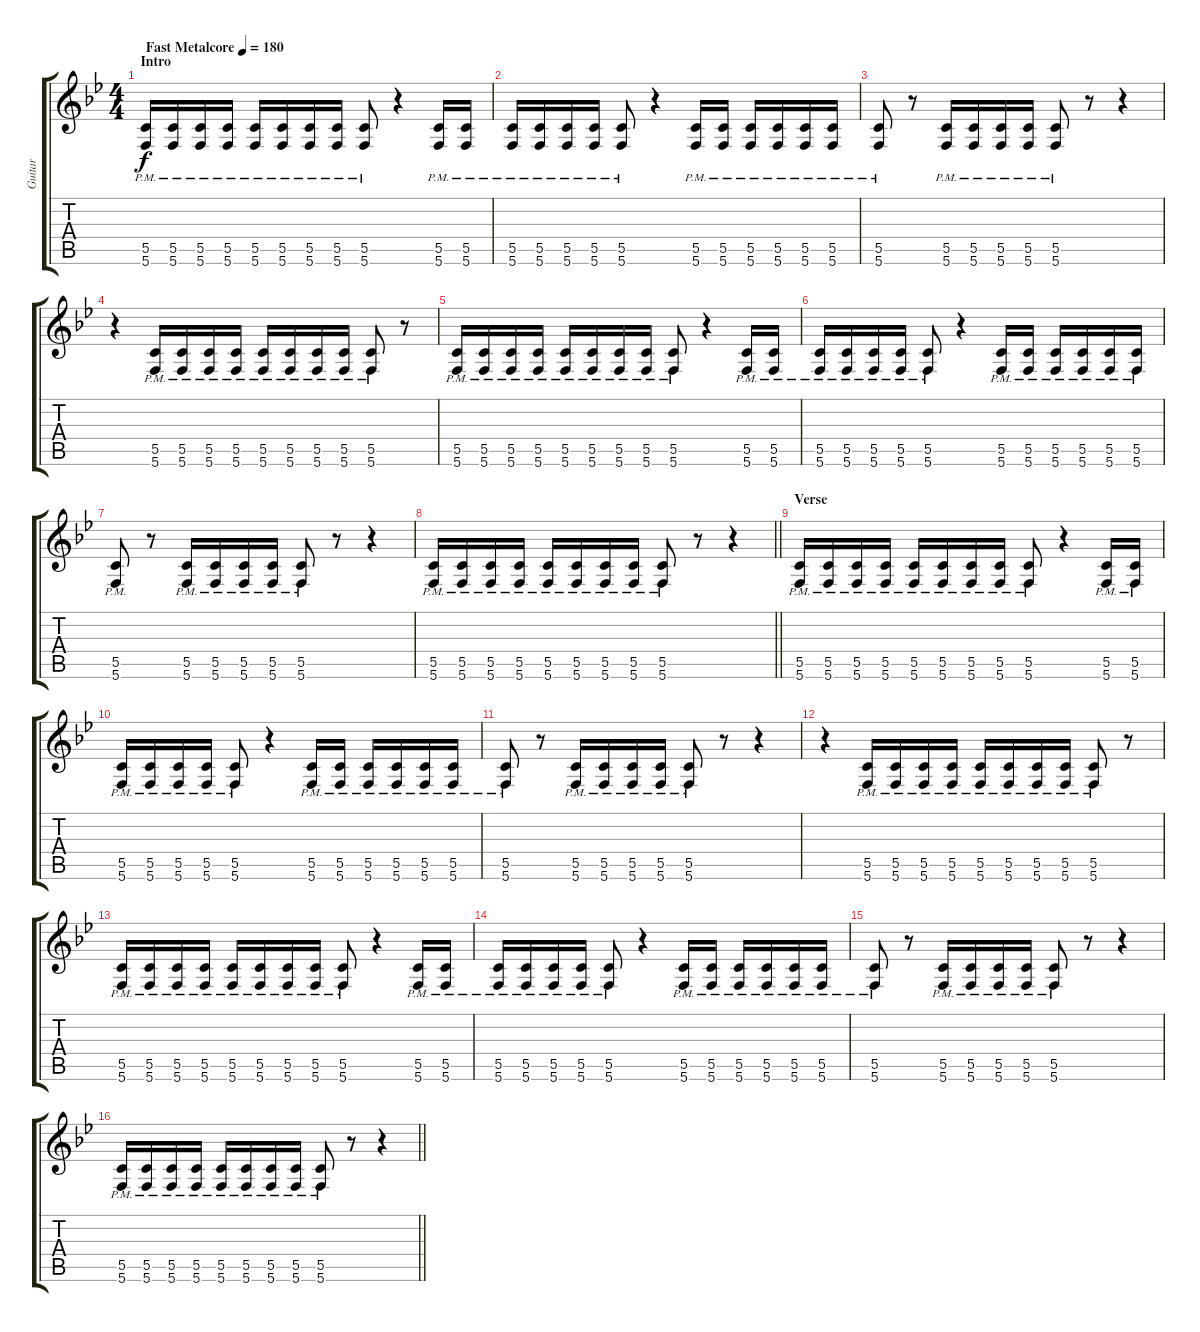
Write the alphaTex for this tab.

\track ("Guitar" "Guitar") {instrument distortionguitar}
\staff {score tabs}
\tuning (D4 A3 F3 C3 G2 C2) {hide}
\ts (4 4)
\section ("" "Intro")
\tempo (180 "Fast Metalcore")
\clef g2
\ks bb
(5.5{pm} 5.6{pm}).16{dy f instrument distortionguitar} (5.5{pm} 5.6{pm}).16 (5.5{pm} 5.6{pm}).16 (5.5{pm} 5.6{pm}).16 (5.5{pm} 5.6{pm}).16 (5.5{pm} 5.6{pm}).16 (5.5{pm} 5.6{pm}).16 (5.5{pm} 5.6{pm}).16 (5.5{pm} 5.6{pm}).8 r.4 (5.5{pm} 5.6{pm}).16 (5.5{pm} 5.6{pm}).16 |
(5.5{pm} 5.6{pm}).16 (5.5{pm} 5.6{pm}).16 (5.5{pm} 5.6{pm}).16 (5.5{pm} 5.6{pm}).16 (5.5{pm} 5.6{pm}).8 r.4 (5.5{pm} 5.6{pm}).16 (5.5{pm} 5.6{pm}).16 (5.5{pm} 5.6{pm}).16 (5.5{pm} 5.6{pm}).16 (5.5{pm} 5.6{pm}).16 (5.5{pm} 5.6{pm}).16 |
(5.5{pm} 5.6{pm}).8 r.8 (5.5{pm} 5.6{pm}).16 (5.5{pm} 5.6{pm}).16 (5.5{pm} 5.6{pm}).16 (5.5{pm} 5.6{pm}).16 (5.5{pm} 5.6{pm}).8 r.8 r.4 |
r.4 (5.5{pm} 5.6{pm}).16 (5.5{pm} 5.6{pm}).16 (5.5{pm} 5.6{pm}).16 (5.5{pm} 5.6{pm}).16 (5.5{pm} 5.6{pm}).16 (5.5{pm} 5.6{pm}).16 (5.5{pm} 5.6{pm}).16 (5.5{pm} 5.6{pm}).16 (5.5{pm} 5.6{pm}).8 r.8 |
(5.5{pm} 5.6{pm}).16 (5.5{pm} 5.6{pm}).16 (5.5{pm} 5.6{pm}).16 (5.5{pm} 5.6{pm}).16 (5.5{pm} 5.6{pm}).16 (5.5{pm} 5.6{pm}).16 (5.5{pm} 5.6{pm}).16 (5.5{pm} 5.6{pm}).16 (5.5{pm} 5.6{pm}).8 r.4 (5.5{pm} 5.6{pm}).16 (5.5{pm} 5.6{pm}).16 |
(5.5{pm} 5.6{pm}).16 (5.5{pm} 5.6{pm}).16 (5.5{pm} 5.6{pm}).16 (5.5{pm} 5.6{pm}).16 (5.5{pm} 5.6{pm}).8 r.4 (5.5{pm} 5.6{pm}).16 (5.5{pm} 5.6{pm}).16 (5.5{pm} 5.6{pm}).16 (5.5{pm} 5.6{pm}).16 (5.5{pm} 5.6{pm}).16 (5.5{pm} 5.6{pm}).16 |
(5.5{pm} 5.6{pm}).8 r.8 (5.5{pm} 5.6{pm}).16 (5.5{pm} 5.6{pm}).16 (5.5{pm} 5.6{pm}).16 (5.5{pm} 5.6{pm}).16 (5.5{pm} 5.6{pm}).8 r.8 r.4 |
\barLineRight lightlight
(5.5{pm} 5.6{pm}).16 (5.5{pm} 5.6{pm}).16 (5.5{pm} 5.6{pm}).16 (5.5{pm} 5.6{pm}).16 (5.5{pm} 5.6{pm}).16 (5.5{pm} 5.6{pm}).16 (5.5{pm} 5.6{pm}).16 (5.5{pm} 5.6{pm}).16 (5.5{pm} 5.6{pm}).8 r.8 r.4 |
\section ("" "Verse")
(5.5{pm} 5.6{pm}).16 (5.5{pm} 5.6{pm}).16 (5.5{pm} 5.6{pm}).16 (5.5{pm} 5.6{pm}).16 (5.5{pm} 5.6{pm}).16 (5.5{pm} 5.6{pm}).16 (5.5{pm} 5.6{pm}).16 (5.5{pm} 5.6{pm}).16 (5.5{pm} 5.6{pm}).8 r.4 (5.5{pm} 5.6{pm}).16 (5.5{pm} 5.6{pm}).16 |
(5.5{pm} 5.6{pm}).16 (5.5{pm} 5.6{pm}).16 (5.5{pm} 5.6{pm}).16 (5.5{pm} 5.6{pm}).16 (5.5{pm} 5.6{pm}).8 r.4 (5.5{pm} 5.6{pm}).16 (5.5{pm} 5.6{pm}).16 (5.5{pm} 5.6{pm}).16 (5.5{pm} 5.6{pm}).16 (5.5{pm} 5.6{pm}).16 (5.5{pm} 5.6{pm}).16 |
(5.5{pm} 5.6{pm}).8 r.8 (5.5{pm} 5.6{pm}).16 (5.5{pm} 5.6{pm}).16 (5.5{pm} 5.6{pm}).16 (5.5{pm} 5.6{pm}).16 (5.5{pm} 5.6{pm}).8 r.8 r.4 |
r.4 (5.5{pm} 5.6{pm}).16 (5.5{pm} 5.6{pm}).16 (5.5{pm} 5.6{pm}).16 (5.5{pm} 5.6{pm}).16 (5.5{pm} 5.6{pm}).16 (5.5{pm} 5.6{pm}).16 (5.5{pm} 5.6{pm}).16 (5.5{pm} 5.6{pm}).16 (5.5{pm} 5.6{pm}).8 r.8 |
(5.5{pm} 5.6{pm}).16 (5.5{pm} 5.6{pm}).16 (5.5{pm} 5.6{pm}).16 (5.5{pm} 5.6{pm}).16 (5.5{pm} 5.6{pm}).16 (5.5{pm} 5.6{pm}).16 (5.5{pm} 5.6{pm}).16 (5.5{pm} 5.6{pm}).16 (5.5{pm} 5.6{pm}).8 r.4 (5.5{pm} 5.6{pm}).16 (5.5{pm} 5.6{pm}).16 |
(5.5{pm} 5.6{pm}).16 (5.5{pm} 5.6{pm}).16 (5.5{pm} 5.6{pm}).16 (5.5{pm} 5.6{pm}).16 (5.5{pm} 5.6{pm}).8 r.4 (5.5{pm} 5.6{pm}).16 (5.5{pm} 5.6{pm}).16 (5.5{pm} 5.6{pm}).16 (5.5{pm} 5.6{pm}).16 (5.5{pm} 5.6{pm}).16 (5.5{pm} 5.6{pm}).16 |
(5.5{pm} 5.6{pm}).8 r.8 (5.5{pm} 5.6{pm}).16 (5.5{pm} 5.6{pm}).16 (5.5{pm} 5.6{pm}).16 (5.5{pm} 5.6{pm}).16 (5.5{pm} 5.6{pm}).8 r.8 r.4 |
\barLineRight lightlight
(5.5{pm} 5.6{pm}).16 (5.5{pm} 5.6{pm}).16 (5.5{pm} 5.6{pm}).16 (5.5{pm} 5.6{pm}).16 (5.5{pm} 5.6{pm}).16 (5.5{pm} 5.6{pm}).16 (5.5{pm} 5.6{pm}).16 (5.5{pm} 5.6{pm}).16 (5.5{pm} 5.6{pm}).8 r.8 r.4
